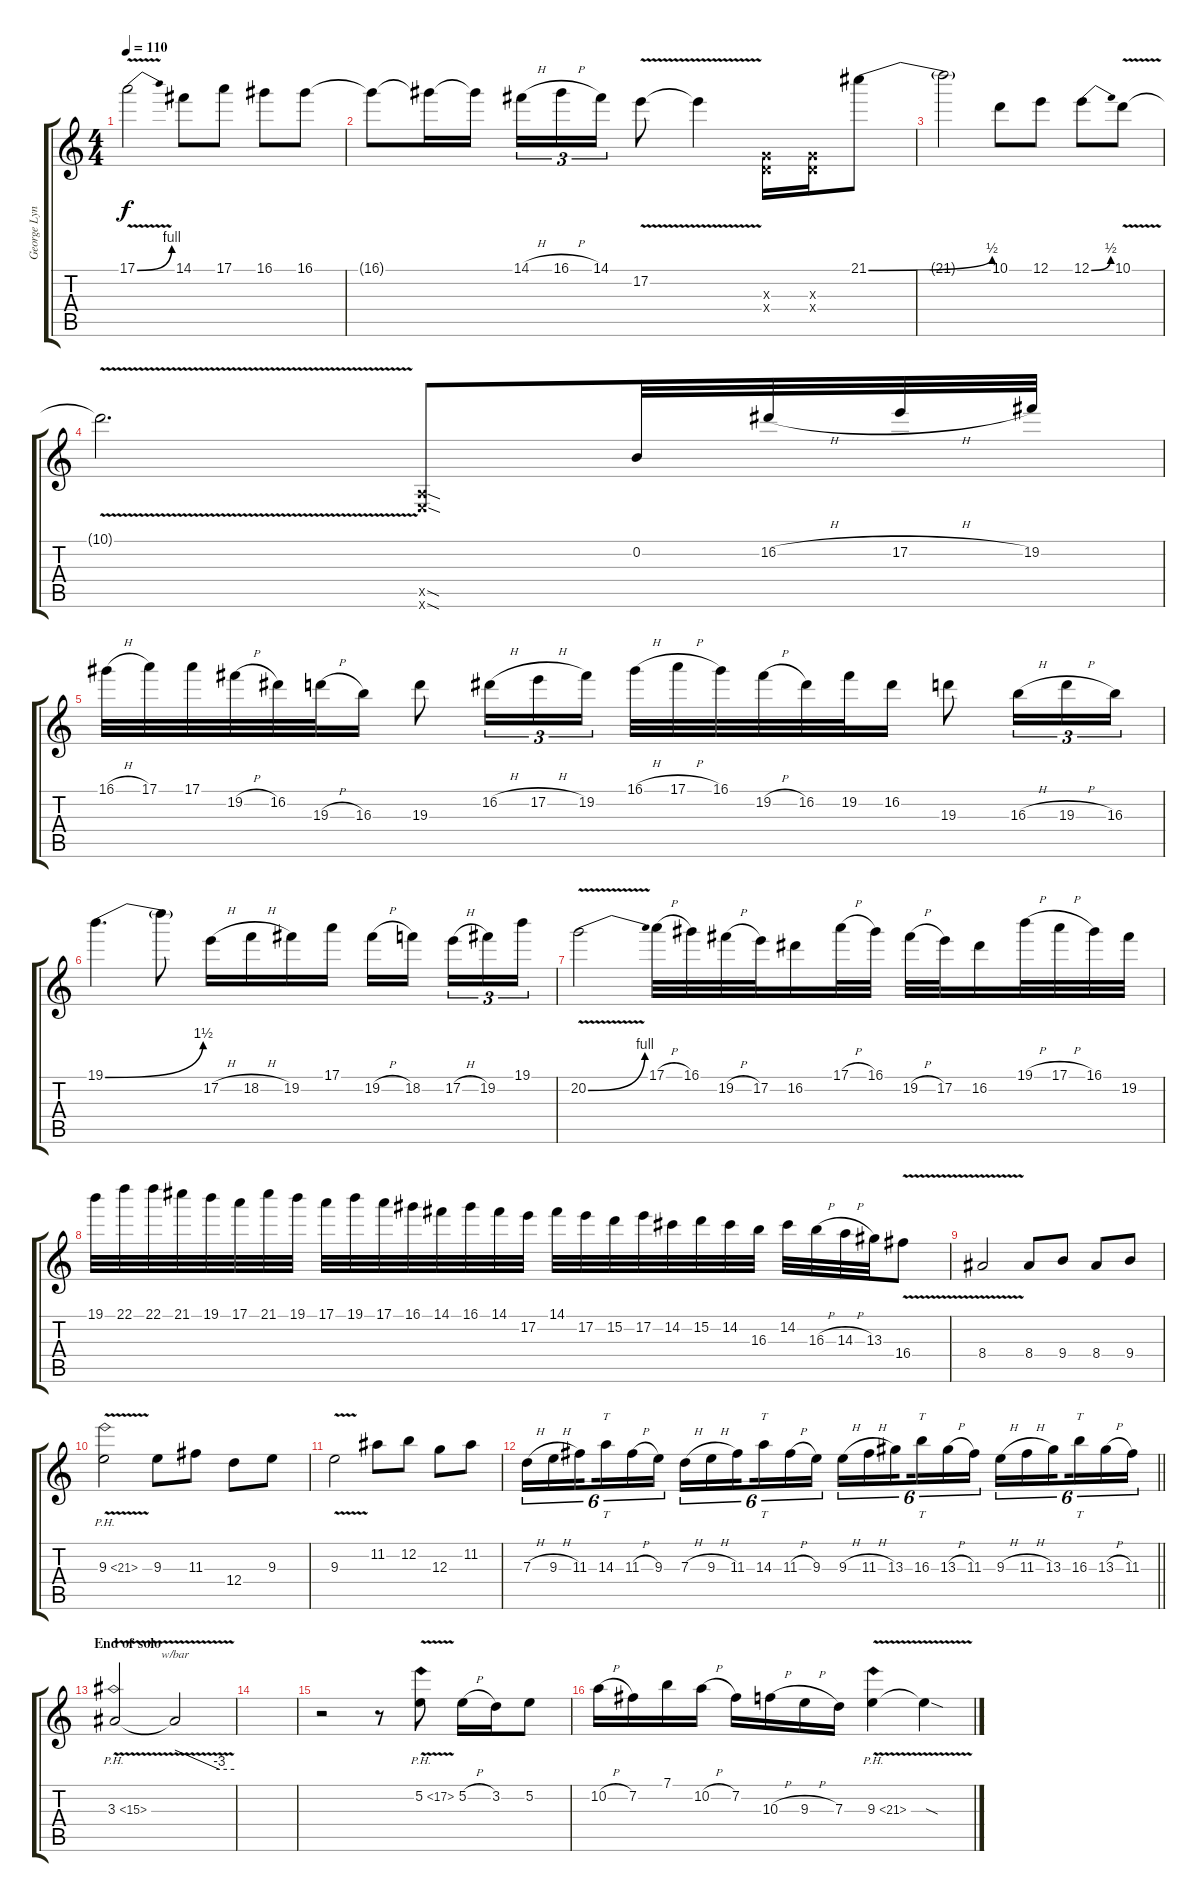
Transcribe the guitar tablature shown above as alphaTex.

\track ("George Lynch Lead" "George Lyn") {instrument distortionguitar}
\staff {score tabs}
\tuning (E4 B3 G3 D3 A2 E2) {hide}
\ts (4 4)
\tempo 110
\clef g2
\ks c
17.1{be (bend 0 0 60 4) v}.2{dy f} 14.1.8 17.1.8 16.1.8 16.1.8 |
16.1{t}.8 16.1{t}.16 16.1{t}.16 14.1{h}.16{tu (3 2)} 16.1{h}.16{tu (3 2)} 14.1.16{tu (3 2)} 17.2{v}.8 17.2{t}.4 (0.3{x} 0.4{x}).16 (0.3{x} 0.4{x}).16 21.1{be (bend 0 0 60 2)}.8 |
21.1{t}.2 10.1.8 12.1.8 12.1{be (bend 0 0 60 2)}.8 10.1{v}.8 |
10.1{t}.2{d} (0.5{sod x} 0.6{sod x}).8 0.2.32 16.2{h}.32 17.2{h}.32 19.2.32 |
16.1{h}.32 17.1.32 17.1.32 19.2{h}.32 16.2.32 19.3{h}.32 16.3.16 19.3.8 16.2{h}.16{tu (3 2)} 17.2{h}.16{tu (3 2)} 19.2.16{tu (3 2)} 16.1{h}.32 17.1{h}.32 16.1.32 19.2{h}.32 16.2.32 19.2.32 16.2.16 19.3.8 16.3{h}.16{tu (3 2)} 19.3{h}.16{tu (3 2)} 16.3.16{tu (3 2)} |
19.1{be (bend 0 0 60 6)}.4{d} 19.1{t}.8 17.2{h}.16 18.2{h}.16 19.2.16 17.1.16 19.2{h}.16 18.2.16{beam splitsecondary} 17.2{h}.16{tu (3 2)} 19.2.16{tu (3 2)} 19.1.16{tu (3 2)} |
20.2{be (bend 0 0 60 4) v}.2 17.1{h}.32 16.1.32 19.2{h}.32 17.2.32 16.2.16 17.1{h}.32 16.1.32 19.2{h}.32 17.2.32 16.2.16 19.1{h}.32 17.1{h}.32 16.1.32 19.2.32 |
19.1.32 22.1.32 22.1.32 21.1.32 19.1.32 17.1.32 21.1.32 19.1.32 17.1.32 19.1.32 17.1.32 16.1.32 14.1.32 16.1.32 14.1.32 17.2.32 14.1.32 17.2.32 15.2.32 17.2.32 14.2.32 15.2.32 14.2.32 16.3.32 14.2.32 16.3{h}.32 14.3{h}.32 13.3.32 16.4{v}.8 |
8.4{v}.2 8.4.8 9.4.8 8.4.8 9.4.8 |
9.3{ph 12 v}.2 9.3.8 11.3.8 12.4.8 9.3.8 |
9.3{v}.2 11.2.8 12.2.8 12.3.8 11.2.8 |
\barLineRight lightlight
7.3{h}.16{tu (6 4)} 9.3{h}.16{tu (6 4)} 11.3.16{tu (6 4) beam splitsecondary} 14.3.16{tt tu (6 4)} 11.3{h}.16{tu (6 4)} 9.3.16{tu (6 4)} 7.3{h}.16{tu (6 4)} 9.3{h}.16{tu (6 4)} 11.3.16{tu (6 4) beam splitsecondary} 14.3.16{tt tu (6 4)} 11.3{h}.16{tu (6 4)} 9.3.16{tu (6 4)} 9.3{h}.16{tu (6 4)} 11.3{h}.16{tu (6 4)} 13.3.16{tu (6 4) beam splitsecondary} 16.3.16{tt tu (6 4)} 13.3{h}.16{tu (6 4)} 11.3.16{tu (6 4)} 9.3{h}.16{tu (6 4)} 11.3{h}.16{tu (6 4)} 13.3.16{tu (6 4) beam splitsecondary} 16.3.16{tt tu (6 4)} 13.3{h}.16{tu (6 4)} 11.3.16{tu (6 4)} |
\section ("" "End of solo")
3.3{ph 12 v}.2 3.3{t}.2{tbe (custom default 0 0 45 -12 60 -12)} |
|
r.2 r.8 5.2{ph 12 v}.8 5.2{h}.16 3.2.16 5.2.8 |
10.2{h}.16 7.2.16 7.1.16 10.2{h}.16 7.2.16 10.3{h}.16 9.3{h}.16 7.3.16 9.3{ph 12 v}.4 9.3{sod t}.4
